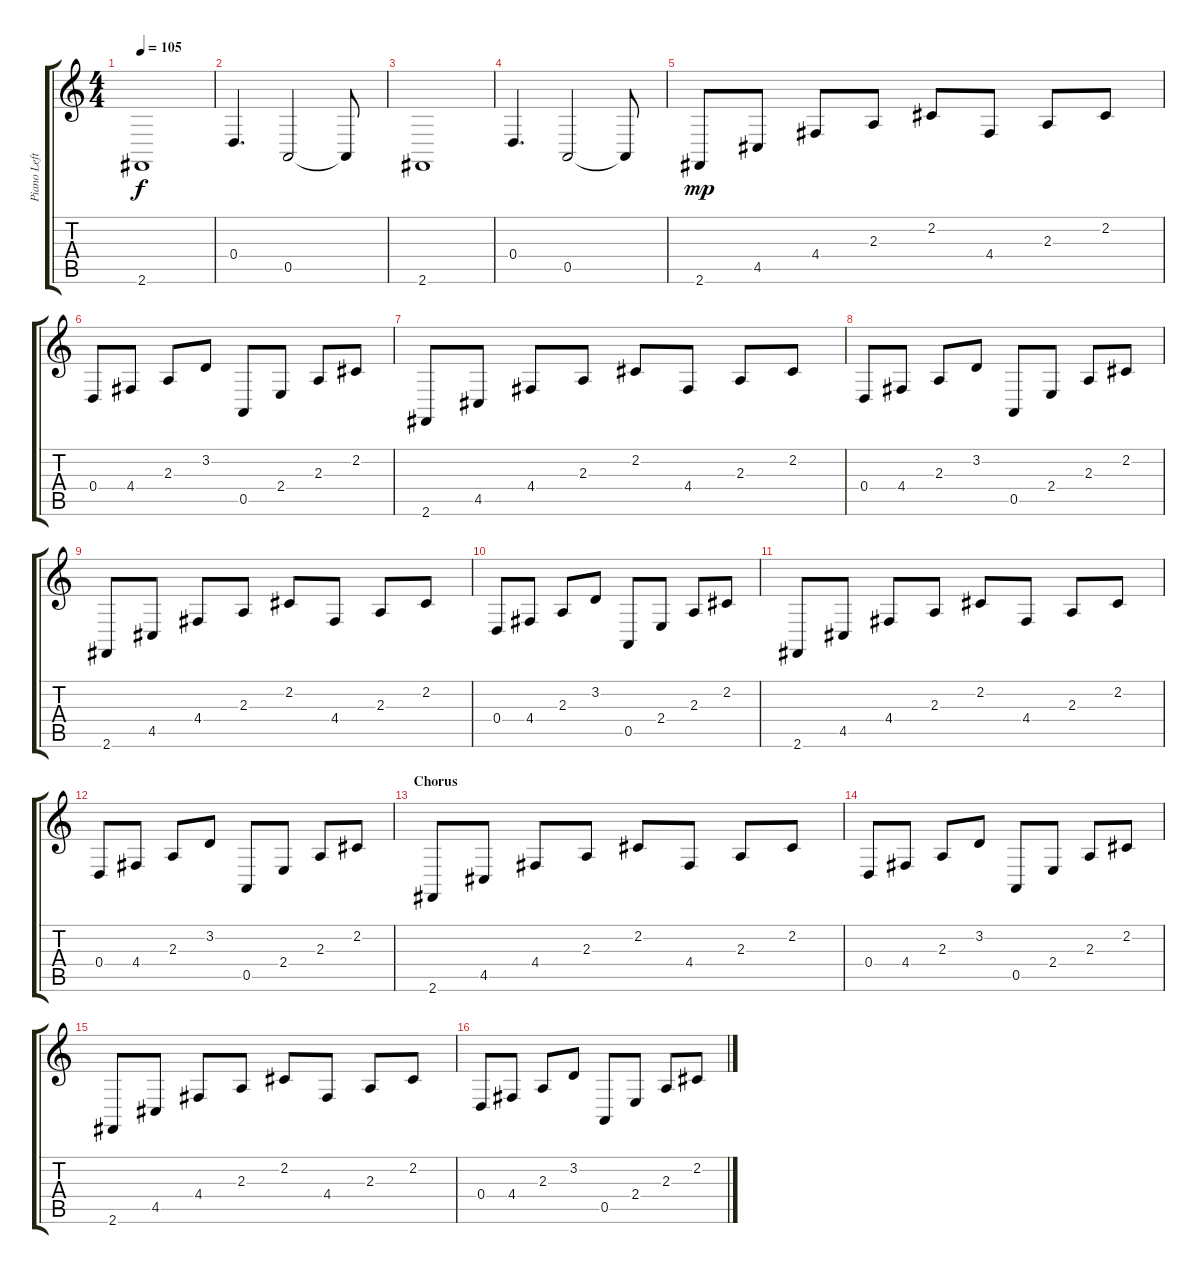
\track ("Piano Left Hand" "Piano Left") {instrument brightacousticpiano}
\staff {score tabs}
\tuning (E4 B3 G3 D3 A2 E2) {hide}
\ts (4 4)
\tempo 105
\clef g2
\ks c
2.6.1{dy f} |
0.4.4{d} 0.5.2 0.5{t}.8 |
2.6.1 |
0.4.4{d} 0.5.2 0.5{t}.8 |
2.6.8{dy mp} 4.5.8 4.4.8 2.3.8 2.2.8 4.4.8 2.3.8 2.2.8 |
0.4.8 4.4.8 2.3.8 3.2.8 0.5.8 2.4.8 2.3.8 2.2.8 |
2.6.8 4.5.8 4.4.8 2.3.8 2.2.8 4.4.8 2.3.8 2.2.8 |
0.4.8 4.4.8 2.3.8 3.2.8 0.5.8 2.4.8 2.3.8 2.2.8 |
2.6.8 4.5.8 4.4.8 2.3.8 2.2.8 4.4.8 2.3.8 2.2.8 |
0.4.8 4.4.8 2.3.8 3.2.8 0.5.8 2.4.8 2.3.8 2.2.8 |
2.6.8 4.5.8 4.4.8 2.3.8 2.2.8 4.4.8 2.3.8 2.2.8 |
0.4.8 4.4.8 2.3.8 3.2.8 0.5.8 2.4.8 2.3.8 2.2.8 |
\section ("" "Chorus")
2.6.8 4.5.8 4.4.8 2.3.8 2.2.8 4.4.8 2.3.8 2.2.8 |
0.4.8 4.4.8 2.3.8 3.2.8 0.5.8 2.4.8 2.3.8 2.2.8 |
2.6.8 4.5.8 4.4.8 2.3.8 2.2.8 4.4.8 2.3.8 2.2.8 |
0.4.8 4.4.8 2.3.8 3.2.8 0.5.8 2.4.8 2.3.8 2.2.8
